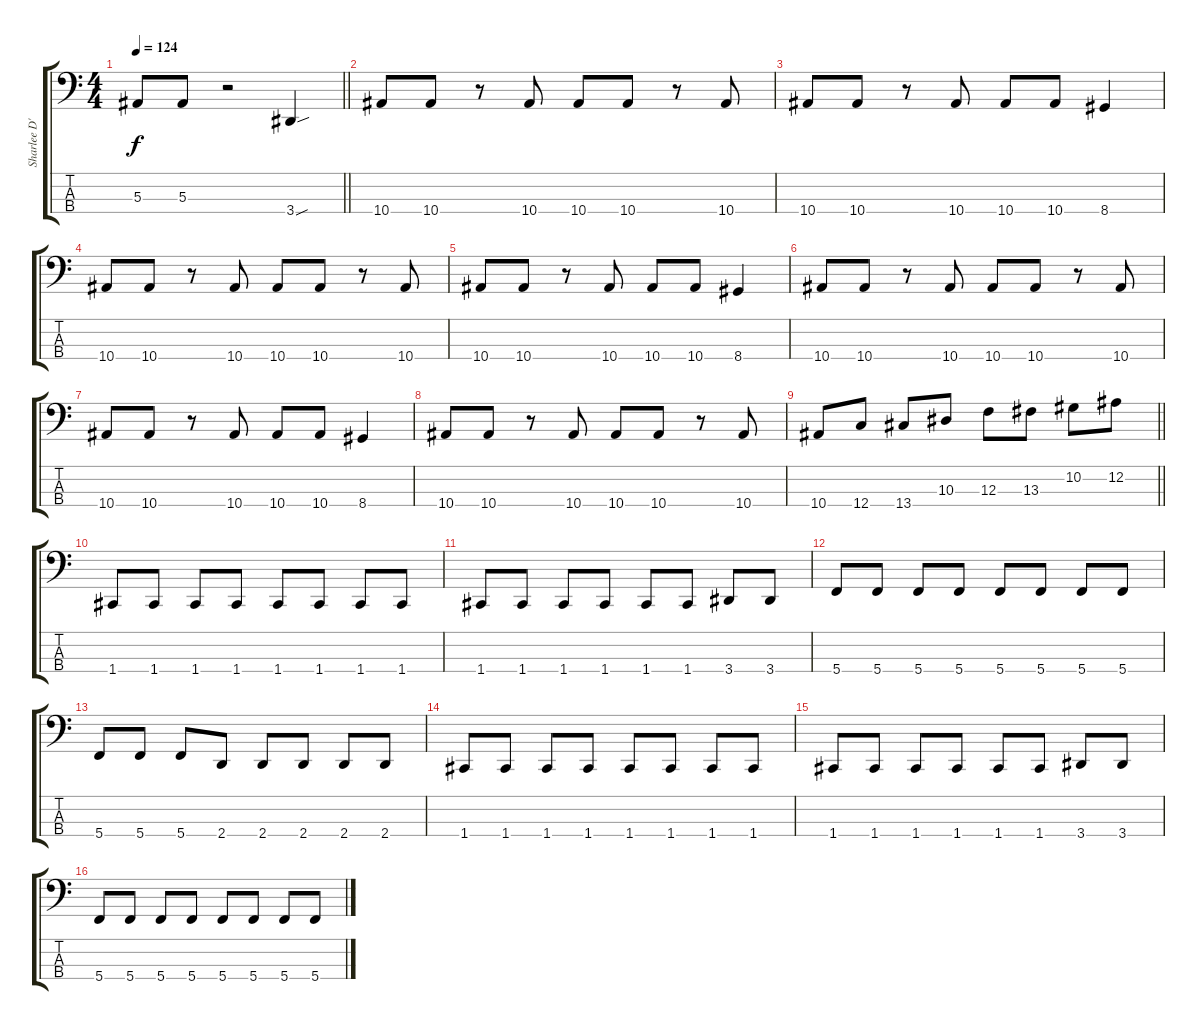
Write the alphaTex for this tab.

\track ("Sharlee D'Angelo" "Sharlee D'") {instrument electricbasspick}
\staff {score tabs}
\tuning (Eb2 Bb1 F1 C1) {hide}
\ts (4 4)
\tempo 124
\clef f4
\barLineRight lightlight
\ks c
5.3.8{dy f} 5.3.8 r.2 3.4{sou}.4 |
\section ("" "")
10.4.8 10.4.8 r.8 10.4.8 10.4.8 10.4.8 r.8 10.4.8 |
10.4.8 10.4.8 r.8 10.4.8 10.4.8 10.4.8 8.4.4 |
10.4.8 10.4.8 r.8 10.4.8 10.4.8 10.4.8 r.8 10.4.8 |
10.4.8 10.4.8 r.8 10.4.8 10.4.8 10.4.8 8.4.4 |
10.4.8 10.4.8 r.8 10.4.8 10.4.8 10.4.8 r.8 10.4.8 |
10.4.8 10.4.8 r.8 10.4.8 10.4.8 10.4.8 8.4.4 |
10.4.8 10.4.8 r.8 10.4.8 10.4.8 10.4.8 r.8 10.4.8 |
\barLineRight lightlight
10.4.8 12.4.8 13.4.8 10.3.8 12.3.8 13.3.8 10.2.8 12.2.8 |
\section ("" "")
1.4.8 1.4.8 1.4.8 1.4.8 1.4.8 1.4.8 1.4.8 1.4.8 |
1.4.8 1.4.8 1.4.8 1.4.8 1.4.8 1.4.8 3.4.8 3.4.8 |
5.4.8 5.4.8 5.4.8 5.4.8 5.4.8 5.4.8 5.4.8 5.4.8 |
5.4.8 5.4.8 5.4.8 2.4.8 2.4.8 2.4.8 2.4.8 2.4.8 |
1.4.8 1.4.8 1.4.8 1.4.8 1.4.8 1.4.8 1.4.8 1.4.8 |
1.4.8 1.4.8 1.4.8 1.4.8 1.4.8 1.4.8 3.4.8 3.4.8 |
5.4.8 5.4.8 5.4.8 5.4.8 5.4.8 5.4.8 5.4.8 5.4.8
